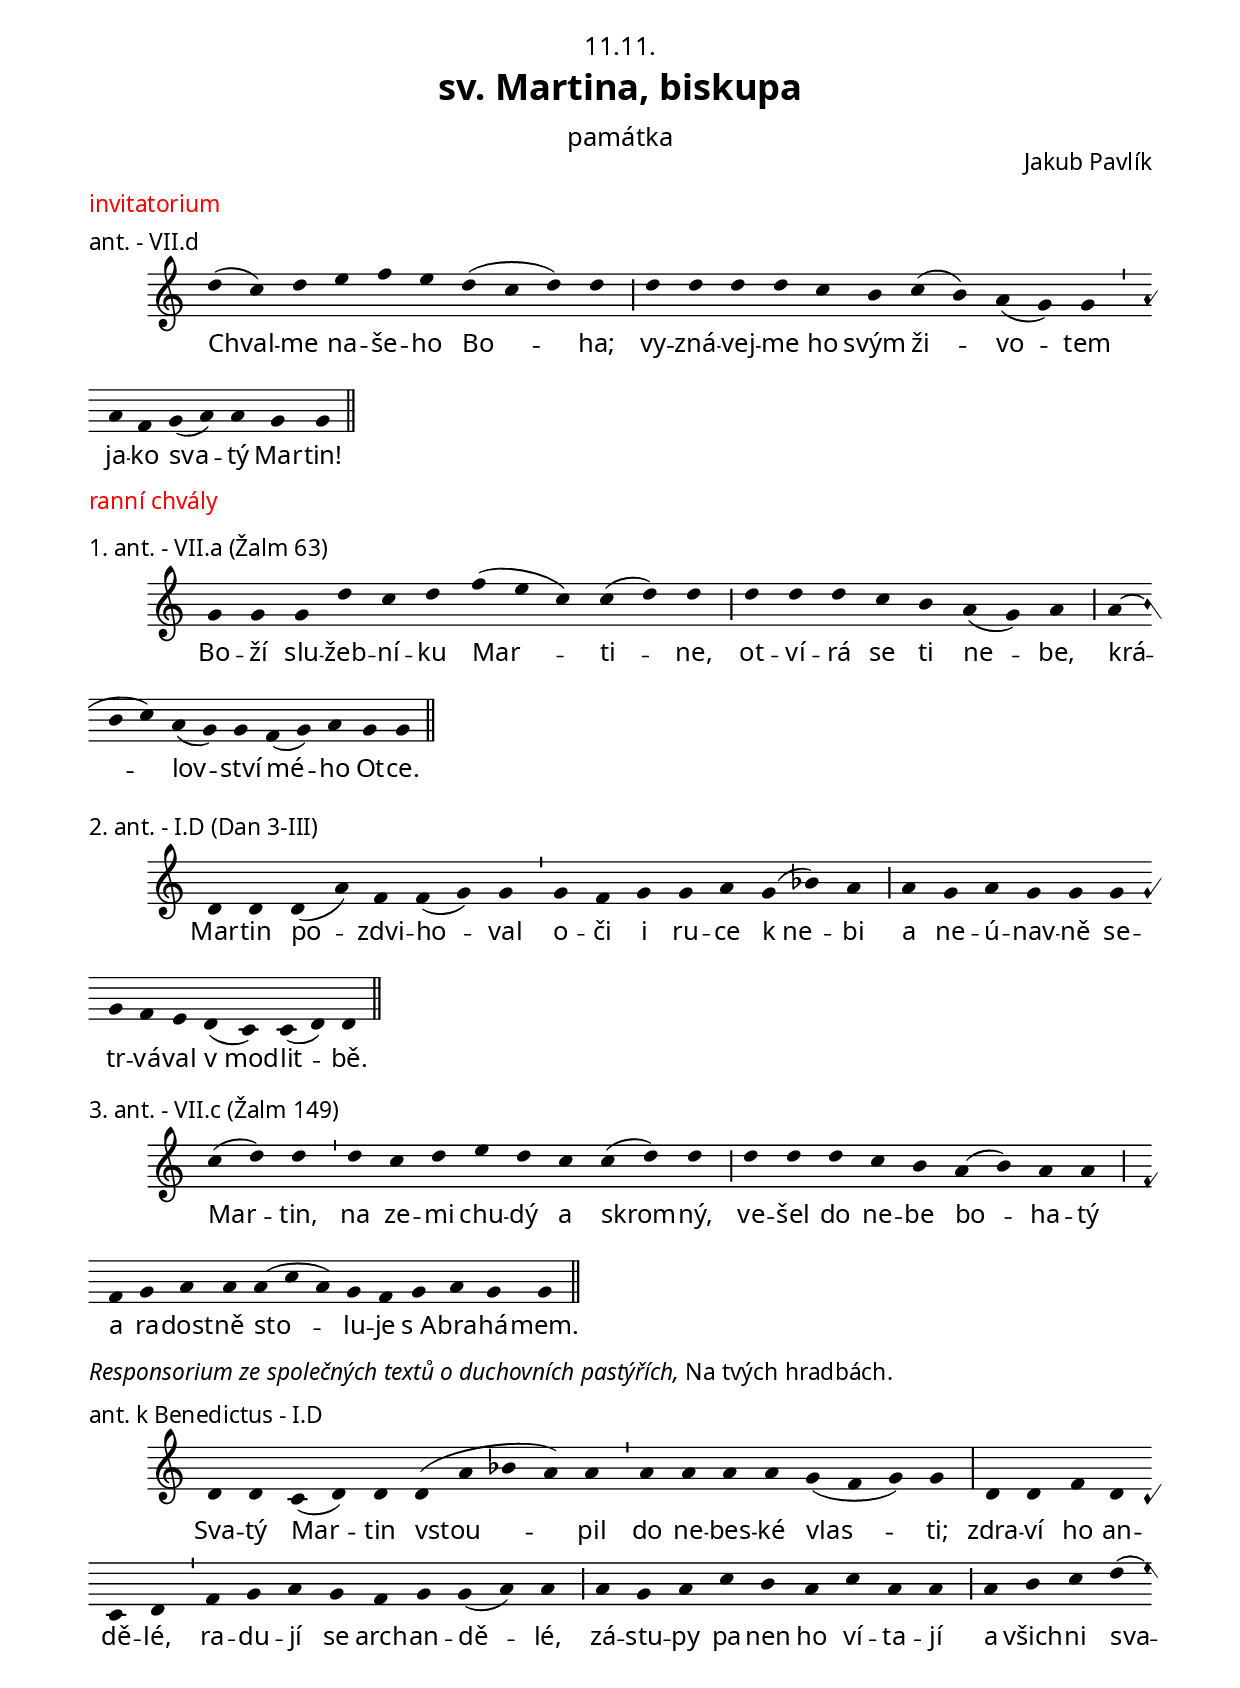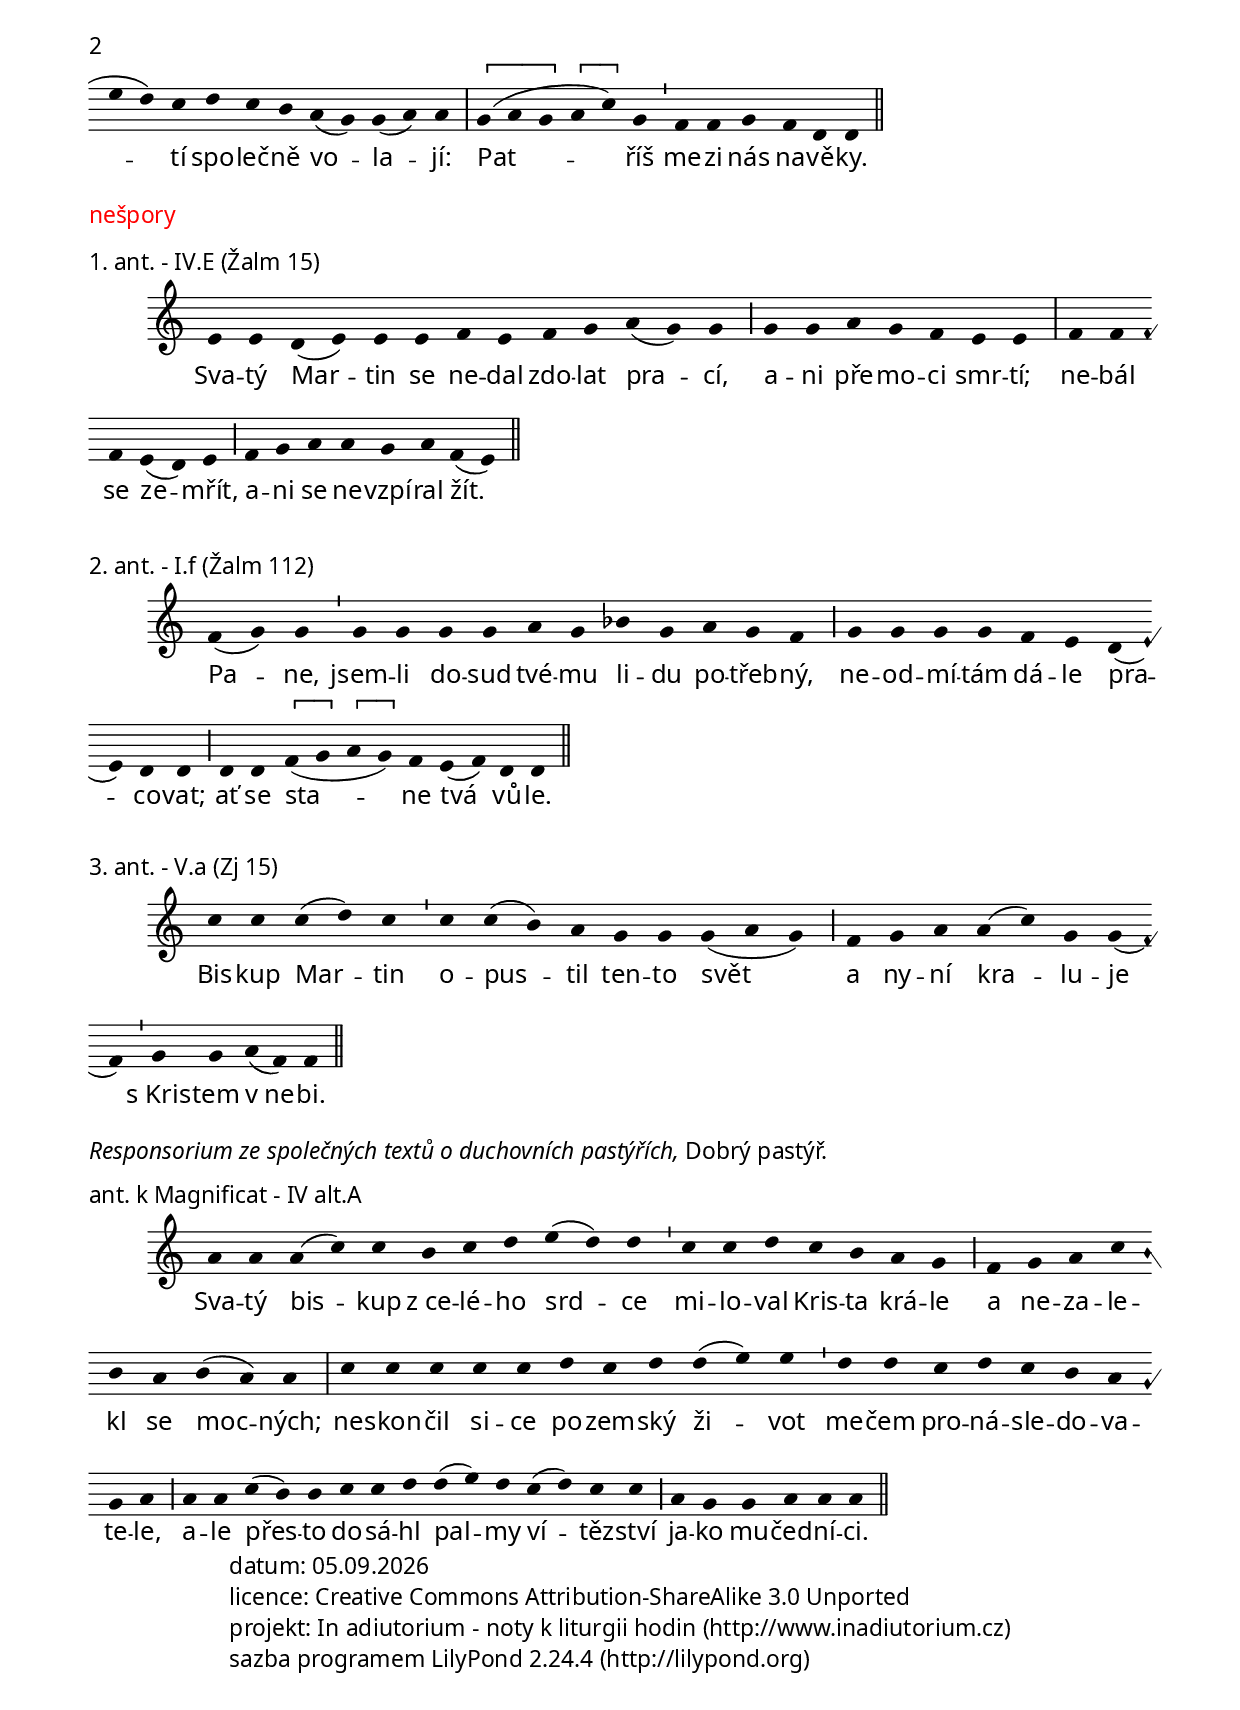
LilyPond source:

\version "2.16.0"

\include "../spolecne.ly"
\include "../dilyresponsorii.ly"

\header {
  title = \markup\titleSvatek
            "sv. Martina, biskupa"
            památka
            11.11.
  composer = "Jakub Pavlík"
}

\markup {\nadpisHodinka {"invitatorium"}}

\score {
  \relative c'' {
    \choralniRezim
    d( c) d e f e d( c d) d \barMaior
    d d d d c b c( b) a( g) g \barMin
    a f g( a) a g g \barFinalis
  }
  \addlyrics {
    Chval -- me na -- še -- ho Bo -- ha;
    vy -- zná -- vej -- me ho svým ži -- vo -- tem
    ja -- ko sva -- tý Mar -- tin!
  }
  \header {
    quid = "ant."
    modus = "VII"
    differentia = "d"
    psalmus = ""
    id = ""
    piece = \markup {\sestavTitulekBezZalmu}
  }
}

\markup {\nadpisHodinka {"ranní chvály"}}

\score {
  \relative c'' {
    \choralniRezim
    g4 g g d' c d f( e c) c( d) d \barMaior
    d d d c b a( g) a \barMaior
    a( b c) a( g) g f( g) a g g \barFinalis
  }
  \addlyrics {
    Bo -- ží slu -- žeb -- ní -- ku Mar -- ti -- ne,
    ot -- ví -- rá se ti ne -- be,
    krá -- lov -- ství mé -- ho Ot -- ce.
  }
  \header {
    quid = "1. ant."
    modus = "VII"
    differentia = "a"
    psalmus = "Žalm 63"
    id = ""
    piece = \markup {\sestavTitulek}
  }
}

\score {
  \relative c' {
    \choralniRezim
    d4 d d( a') f f( g) g \barMin g f g g a g( bes) a \barMaior
    a g a g g g g f e d( c) c( d) d \barFinalis
  }
  \addlyrics {
    Mar -- tin po -- zdvi -- ho -- val o -- či i ru -- ce k_ne -- bi
    a ne -- ú -- nav -- ně se -- tr -- vá -- val v_mod -- lit -- bě.
  }
  \header {
    quid = "2. ant."
    modus = "I"
    differentia = "D"
    psalmus = "Dan 3-III"
    placet = "nic moc; _ruce k nebi_ je nezpěvné"
    id = ""
    piece = \markup {\sestavTitulek}
  }
}

\score {
  \relative c'' {
    \choralniRezim
    c4( d) d \barMin d c d e d c c( d) d \barMaior
    d d d c b a( b) a a \barMaior
    f g a a a( c a) g f g a g g \barFinalis
  }
  \addlyrics {
    Mar -- tin, na ze -- mi chu -- dý a skrom -- ný,
    ve -- šel do ne -- be bo -- ha -- tý
    a ra -- dost -- ně sto -- lu -- je s_A -- bra -- há -- mem.
    A -- le -- lu -- ja.
  }
  \header {
    quid = "3. ant."
    modus = "VII"
    differentia = "c"
    psalmus = "Žalm 149"
    id = ""
    piece = \markup {\sestavTitulek}
  }
}

\markup\italic{Responsorium ze společných textů o duchovních pastýřích, \upright{Na tvých hradbách.}}

\score {
  \relative c' {
    \choralniRezim
    d4 d c( d) d d( a' bes a) a \barMin a a a a g( f g) g \barMax
    d d f d c d \barMin
    f g a g f g g( a) a \barMaior
    a g a c b a c a a \barMaior
    a b c d( e d) c d c b a( g) g( a) a \barMax
    \[ g( a g \] \[ a c) \] g \barMin f f g f d d \barFinalis
  }
  \addlyrics {
    Sva -- tý Mar -- tin vstou -- pil do ne -- bes -- ké vlas -- ti;
    zdra -- ví ho an -- dě -- lé,
    ra -- du -- jí se arch -- an -- dě -- lé,
    zá -- stu -- py pa -- nen ho ví -- ta -- jí
    a všich -- ni sva -- tí spo -- leč -- ně vo -- la -- jí:
    Pat -- říš me -- zi nás na -- vě -- ky.
  }
  \header {
    quid = "ant. k Benedictus"
    modus = "I"
    differentia = "D"
    psalmus = ""
    id = ""
    piece = \markup {\sestavTitulekBezZalmu}
  }
}

\markup {\nadpisHodinka {"nešpory"}}

\score {
  \relative c' {
    \choralniRezim
    e4 e d( e) e e f e f g a( g) g \barMaior
    g g a g f e e \barMax
    f f f e( d) e \barMaior
    f g a a g a f( e) \barFinalis
  }
  \addlyrics {
    % text upraven
    Sva -- tý Mar -- tin se ne -- dal zdo -- lat pra -- cí,
    a -- ni pře -- mo -- ci smr -- tí;
    ne -- bál se ze -- mřít,
    a -- ni se ne -- vzpí -- ral žít.
  }
  \header {
    quid = "1. ant."
    modus = "IV"
    differentia = "E"
    psalmus = "Žalm 15"
    placet = "není úplně marná, ale přeci zkusit lépe"
    id = ""
    piece = \markup {\sestavTitulek}
  }
}

\score {
  \relative c' {
    \choralniRezim
    f( g) g \barMin g g g g a g bes g a g f \barMaior
    g g g g f e d( e) d d \barMaior
    d d \[ f( g \] \[ a g) \] f e( f) d d \barFinalis
  }
  \addlyrics {
    Pa -- ne, jsem -- li do -- sud tvé -- mu li -- du po -- třeb -- ný,
    ne -- od -- mí -- tám dá -- le pra -- co -- vat;
    ať se sta -- ne tvá vů -- le.
  }
  \header {
    quid = "2. ant."
    modus = "I"
    differentia = "f"
    psalmus = "Žalm 112"
    placet = "_tvému lidu potřebný_ rozhodně jinak"
    id = ""
    piece = \markup {\sestavTitulek}
  }
}

\score {
  \relative c'' {
    \choralniRezim
    c4 c c( d) c \barMin c c( b) a g g g( a g) \barMaior
    f g a a( c) g g( f) \barMin g g a( f) f \barFinalis
  }
  \addlyrics {
    Bis -- kup Mar -- tin o -- pus -- til ten -- to svět
    a ny -- ní kra -- lu -- je s_Kris -- tem v_ne -- bi.
  }
  \header {
    quid = "3. ant."
    modus = "V"
    differentia = "a"
    psalmus = "Zj 15"
    placet = "_opustil_ rozhodně bez melismatu na druhé slabice"
    id = ""
    piece = \markup {\sestavTitulek}
  }
}

\markup\italic{Responsorium ze společných textů o duchovních pastýřích, \upright{Dobrý pastýř.}}

\score {
  \relative c'' {
    \choralniRezim
    a4 a a( c) c b c d e( d) d \barMin c c d c b a g \barMaior
    f g a c b a b( a) a \barMax

    c c c c c d c d d( e) e \barMin
    d d c d c b a g a \barMaior
    a a c( b) b c c d d( e) d c( d) c c \barMaior
    a g g a a a \barFinalis
  }
  \addlyrics {
    Sva -- tý bis -- kup
    z_ce -- lé -- ho srd -- ce mi -- lo -- val Kris -- ta krá -- le
    a ne -- za -- le -- kl se moc -- ných;

    ne -- skon -- čil si -- ce po -- zem -- ský ži -- vot
    me -- čem pro -- ná -- sle -- do -- va -- te -- le,
    a -- le přes -- to do -- sá -- hl pal -- my ví -- těz -- ství
    ja -- ko mu -- čed -- ní -- ci.
  }
  \header {
    quid = "ant. k Magnificat"
    modus = "IV alt"
    differentia = "A"
    psalmus = ""
    placet = "na více místech zadrhává"
    id = ""
    piece = \markup {\sestavTitulekBezZalmu}
  }
}